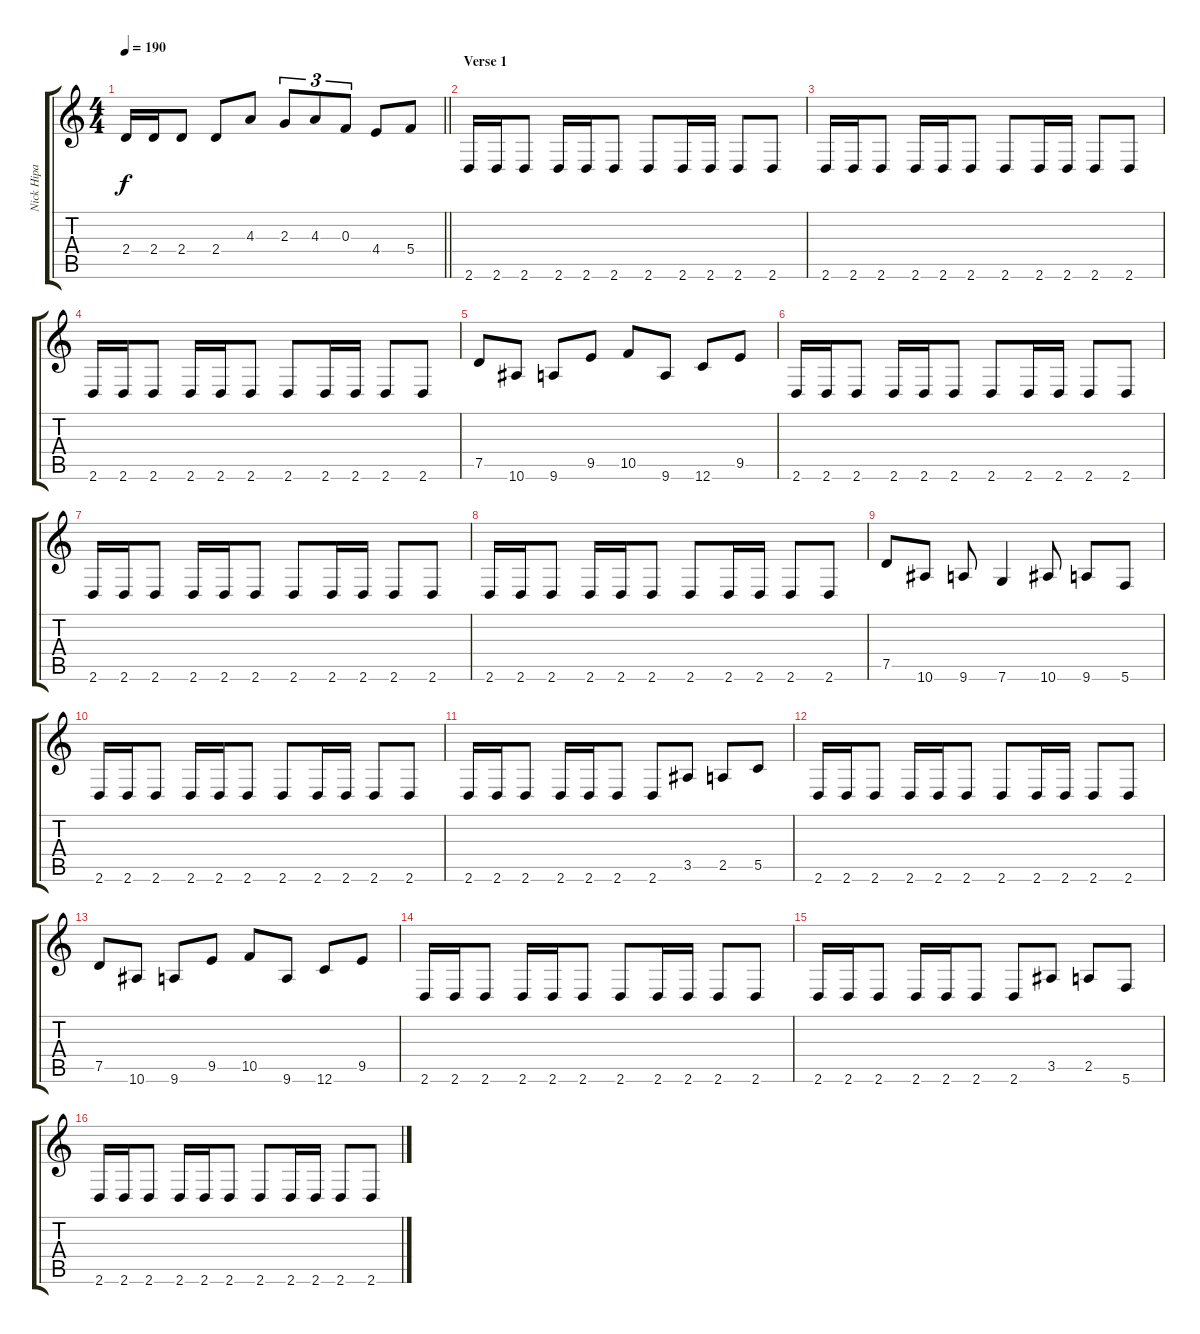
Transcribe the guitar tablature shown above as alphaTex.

\track ("Nick Hipa" "Nick Hipa") {instrument distortionguitar}
\staff {score tabs}
\tuning (D4 A3 F3 C3 G2 C2) {hide}
\ts (4 4)
\tempo 190
\clef g2
\barLineRight lightlight
\ks c
2.4.16{dy f} 2.4.16 2.4.8 2.4.8 4.3.8 2.3.8{tu (3 2)} 4.3.8{tu (3 2)} 0.3.8{tu (3 2)} 4.4.8 5.4.8 |
\section ("" "Verse 1")
2.6.16 2.6.16 2.6.8 2.6.16 2.6.16 2.6.8 2.6.8 2.6.16 2.6.16 2.6.8 2.6.8 |
2.6.16 2.6.16 2.6.8 2.6.16 2.6.16 2.6.8 2.6.8 2.6.16 2.6.16 2.6.8 2.6.8 |
2.6.16 2.6.16 2.6.8 2.6.16 2.6.16 2.6.8 2.6.8 2.6.16 2.6.16 2.6.8 2.6.8 |
7.5.8 10.6.8 9.6.8 9.5.8 10.5.8 9.6.8 12.6.8 9.5.8 |
2.6.16 2.6.16 2.6.8 2.6.16 2.6.16 2.6.8 2.6.8 2.6.16 2.6.16 2.6.8 2.6.8 |
2.6.16 2.6.16 2.6.8 2.6.16 2.6.16 2.6.8 2.6.8 2.6.16 2.6.16 2.6.8 2.6.8 |
2.6.16 2.6.16 2.6.8 2.6.16 2.6.16 2.6.8 2.6.8 2.6.16 2.6.16 2.6.8 2.6.8 |
7.5.8 10.6.8 9.6.8 7.6.4 10.6.8 9.6.8 5.6.8 |
2.6.16 2.6.16 2.6.8 2.6.16 2.6.16 2.6.8 2.6.8 2.6.16 2.6.16 2.6.8 2.6.8 |
2.6.16 2.6.16 2.6.8 2.6.16 2.6.16 2.6.8 2.6.8 3.5.8 2.5.8 5.5.8 |
2.6.16 2.6.16 2.6.8 2.6.16 2.6.16 2.6.8 2.6.8 2.6.16 2.6.16 2.6.8 2.6.8 |
7.5.8 10.6.8 9.6.8 9.5.8 10.5.8 9.6.8 12.6.8 9.5.8 |
2.6.16 2.6.16 2.6.8 2.6.16 2.6.16 2.6.8 2.6.8 2.6.16 2.6.16 2.6.8 2.6.8 |
2.6.16 2.6.16 2.6.8 2.6.16 2.6.16 2.6.8 2.6.8 3.5.8 2.5.8 5.6.8 |
2.6.16 2.6.16 2.6.8 2.6.16 2.6.16 2.6.8 2.6.8 2.6.16 2.6.16 2.6.8 2.6.8
